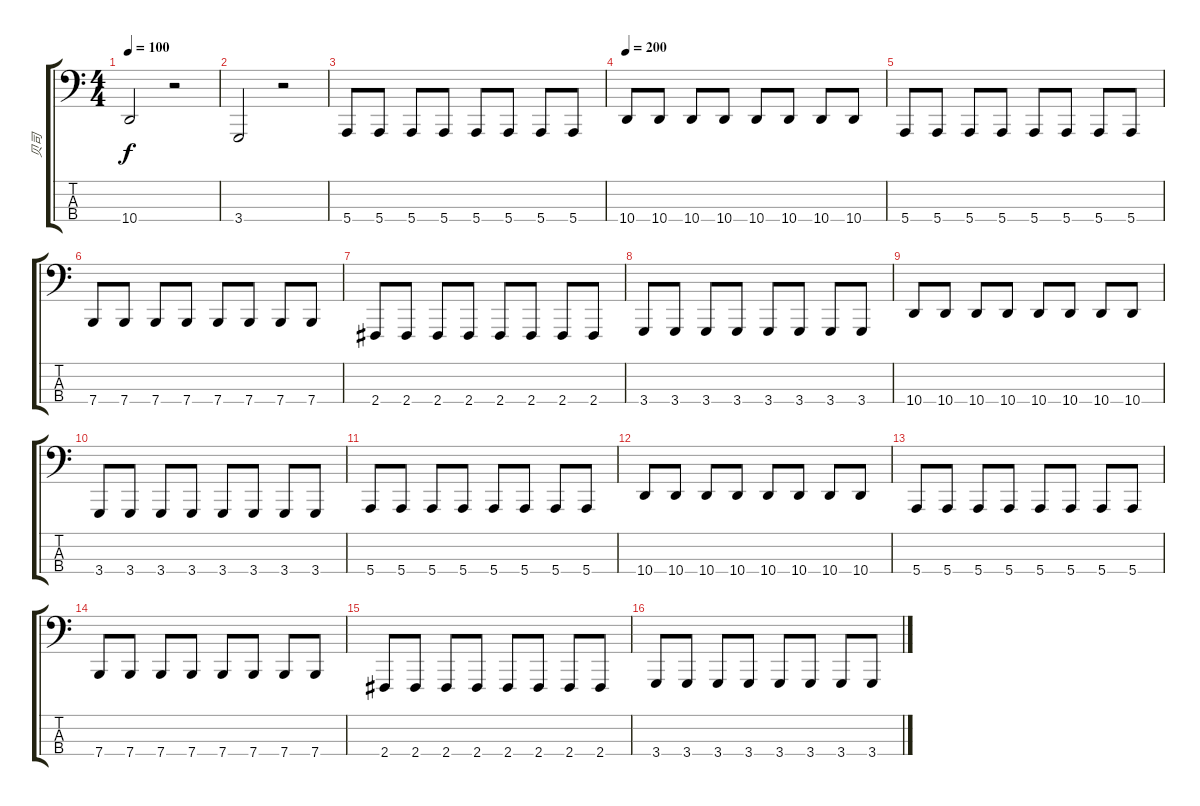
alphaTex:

\track ("贝司" "贝司") {instrument synthvoice}
\staff {score tabs}
\tuning (G2 D2 A1 E1) {hide}
\ts (4 4)
\tempo 100
\clef f4
\ks c
10.4.2{dy f} r.2 |
3.4.2 r.2 |
5.4.8 5.4.8 5.4.8 5.4.8 5.4.8 5.4.8 5.4.8 5.4.8 |
\tempo 200
10.4.8 10.4.8 10.4.8 10.4.8 10.4.8 10.4.8 10.4.8 10.4.8 |
5.4.8 5.4.8 5.4.8 5.4.8 5.4.8 5.4.8 5.4.8 5.4.8 |
7.4.8 7.4.8 7.4.8 7.4.8 7.4.8 7.4.8 7.4.8 7.4.8 |
2.4.8 2.4.8 2.4.8 2.4.8 2.4.8 2.4.8 2.4.8 2.4.8 |
3.4.8 3.4.8 3.4.8 3.4.8 3.4.8 3.4.8 3.4.8 3.4.8 |
10.4.8 10.4.8 10.4.8 10.4.8 10.4.8 10.4.8 10.4.8 10.4.8 |
3.4.8 3.4.8 3.4.8 3.4.8 3.4.8 3.4.8 3.4.8 3.4.8 |
5.4.8 5.4.8 5.4.8 5.4.8 5.4.8 5.4.8 5.4.8 5.4.8 |
10.4.8 10.4.8 10.4.8 10.4.8 10.4.8 10.4.8 10.4.8 10.4.8 |
5.4.8 5.4.8 5.4.8 5.4.8 5.4.8 5.4.8 5.4.8 5.4.8 |
7.4.8 7.4.8 7.4.8 7.4.8 7.4.8 7.4.8 7.4.8 7.4.8 |
2.4.8 2.4.8 2.4.8 2.4.8 2.4.8 2.4.8 2.4.8 2.4.8 |
3.4.8 3.4.8 3.4.8 3.4.8 3.4.8 3.4.8 3.4.8 3.4.8
